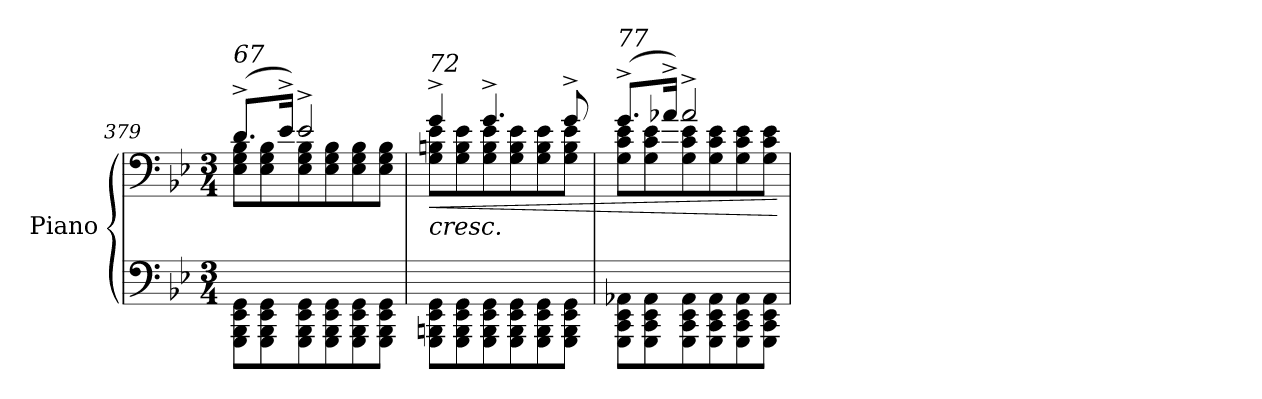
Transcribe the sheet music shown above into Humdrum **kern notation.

**kern	**kern	**dynam
*part1	*part1	*part1
*staff2	*staff1	*staff1/2
*I"Piano	*	*
*I'Pno	*	*
*clefF4	*clefF4	*
*k[b-e-]	*k[b-e-]	*
*M3/4	*M3/4	*
=379	=379	=379
*	*^	*
!	!LO:TX:a:i:t=67	!	!
8GGG\ 8BBB-\ 8EE-\ 8GG\L	(>8.d^/L	8E-\ 8G\ 8B-\L	.
8GGG\ 8BBB-\ 8EE-\ 8GG\	.	8E-\ 8G\ 8B-\	.
.	16e-^/Jk)	.	.
8GGG\ 8BBB-\ 8EE-\ 8GG\	2e-^/	8E-\ 8G\ 8B-\	.
8GGG\ 8BBB-\ 8EE-\ 8GG\	.	8E-\ 8G\ 8B-\	.
8GGG\ 8BBB-\ 8EE-\ 8GG\	.	8E-\ 8G\ 8B-\	.
8GGG\ 8BBB-\ 8EE-\ 8GG\J	.	8E-\ 8G\ 8B-\J	.
!!LO:PB:g=z	!!
=380	=380	=380	=380
!	!LO:TX:a:i:t=72	!	!
!	!LO:TX:b:i:t=cresc.	!	!
!	!	!	!LO:HP:b
8GGG\ 8BBBn\ 8EE-\ 8GG\L	4g^/	8G\ 8Bn\ 8e-\L	<
8GGG\ 8BBB\ 8EE-\ 8GG\	.	8G\ 8B\ 8e-\	.
8GGG\ 8BBB\ 8EE-\ 8GG\	4.g^/	8G\ 8B\ 8e-\	.
8GGG\ 8BBB\ 8EE-\ 8GG\	.	8G\ 8B\ 8e-\	.
8GGG\ 8BBB\ 8EE-\ 8GG\	.	8G\ 8B\ 8e-\	.
8GGG\ 8BBB\ 8EE-\ 8GG\J	8g^/	8G\ 8B\ 8e-\J	.
=381	=381	=381	=381
!	!LO:TX:a:i:t=77	!	!
8GGG\ 8CC\ 8EE-\ 8AA-X\L	(>8.g^/L	8G\ 8c\ 8e-\L	.
8GGG\ 8CC\ 8EE-\ 8AA-\	.	8G\ 8c\ 8e-\	.
.	16a-X^/Jk)	.	.
8GGG\ 8CC\ 8EE-\ 8AA-\	2a-^/	8G\ 8c\ 8e-\	.
8GGG\ 8CC\ 8EE-\ 8AA-\	.	8G\ 8c\ 8e-\	.
8GGG\ 8CC\ 8EE-\ 8AA-\	.	8G\ 8c\ 8e-\	.
8GGG\ 8CC\ 8EE-\ 8AA-\J	.	8G\ 8c\ 8e-\J	.
*	*v	*v	*
.	.	[
=	=	=
*-	*-	*-
